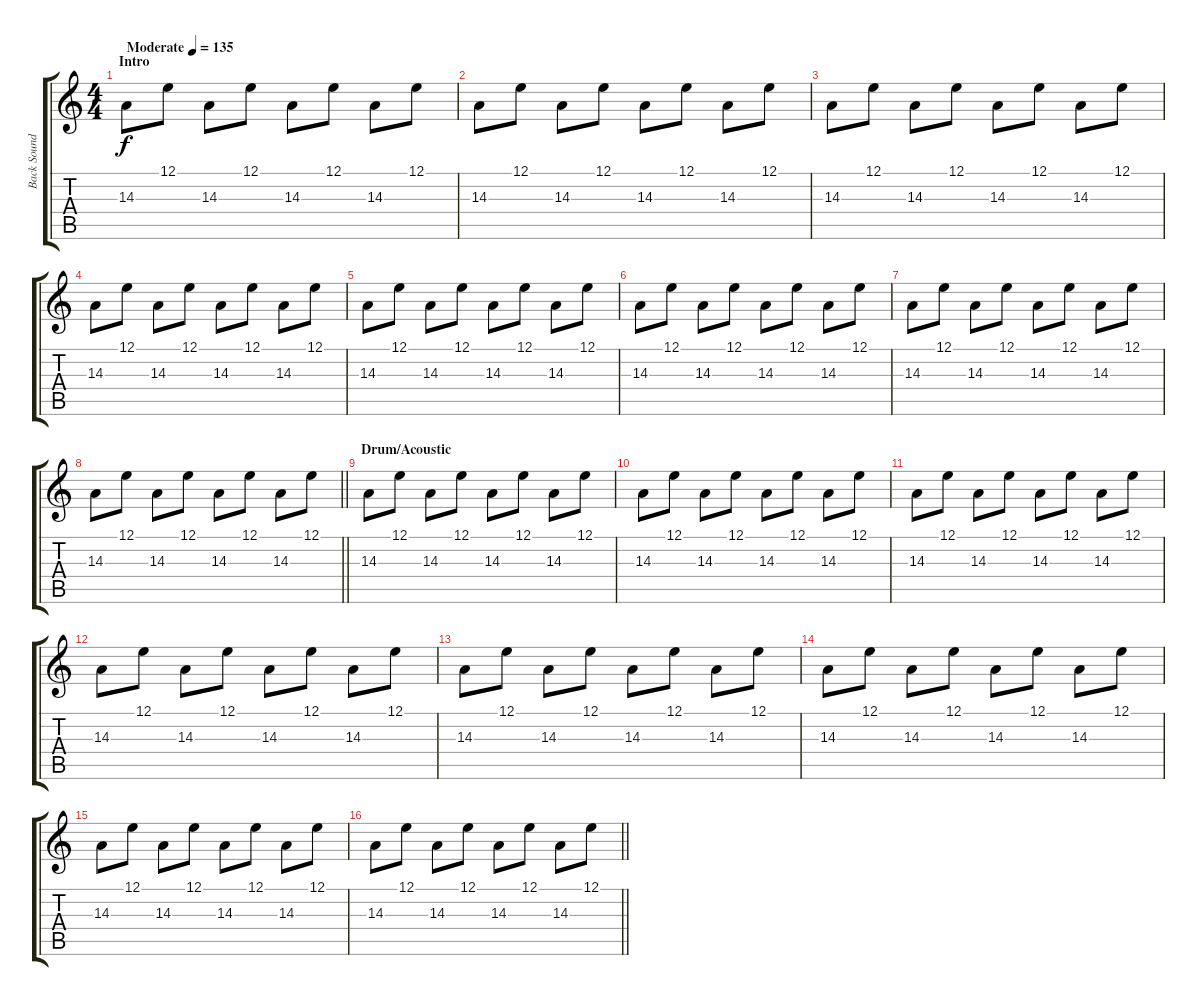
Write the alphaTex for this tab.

\track ("Back Sound" "Back Sound") {instrument pad6metallic}
\staff {score tabs}
\tuning (E4 B3 G3 D3 A2 E2) {hide}
\ts (4 4)
\section ("" "Intro")
\tempo (135 "Moderate")
\clef g2
\ks c
14.3.8{dy f instrument pad6metallic} 12.1.8 14.3.8 12.1.8 14.3.8 12.1.8 14.3.8 12.1.8 |
14.3.8 12.1.8 14.3.8 12.1.8 14.3.8 12.1.8 14.3.8 12.1.8 |
14.3.8 12.1.8 14.3.8 12.1.8 14.3.8 12.1.8 14.3.8 12.1.8 |
14.3.8 12.1.8 14.3.8 12.1.8 14.3.8 12.1.8 14.3.8 12.1.8 |
14.3.8 12.1.8 14.3.8 12.1.8 14.3.8 12.1.8 14.3.8 12.1.8 |
14.3.8 12.1.8 14.3.8 12.1.8 14.3.8 12.1.8 14.3.8 12.1.8 |
14.3.8 12.1.8 14.3.8 12.1.8 14.3.8 12.1.8 14.3.8 12.1.8 |
\barLineRight lightlight
14.3.8 12.1.8 14.3.8 12.1.8 14.3.8 12.1.8 14.3.8 12.1.8 |
\section ("" "Drum/Acoustic")
14.3.8 12.1.8 14.3.8 12.1.8 14.3.8 12.1.8 14.3.8 12.1.8 |
14.3.8 12.1.8 14.3.8 12.1.8 14.3.8 12.1.8 14.3.8 12.1.8 |
14.3.8 12.1.8 14.3.8 12.1.8 14.3.8 12.1.8 14.3.8 12.1.8 |
14.3.8 12.1.8 14.3.8 12.1.8 14.3.8 12.1.8 14.3.8 12.1.8 |
14.3.8 12.1.8 14.3.8 12.1.8 14.3.8 12.1.8 14.3.8 12.1.8 |
14.3.8 12.1.8 14.3.8 12.1.8 14.3.8 12.1.8 14.3.8 12.1.8 |
14.3.8 12.1.8 14.3.8 12.1.8 14.3.8 12.1.8 14.3.8 12.1.8 |
\barLineRight lightlight
14.3.8 12.1.8 14.3.8 12.1.8 14.3.8 12.1.8 14.3.8 12.1.8
